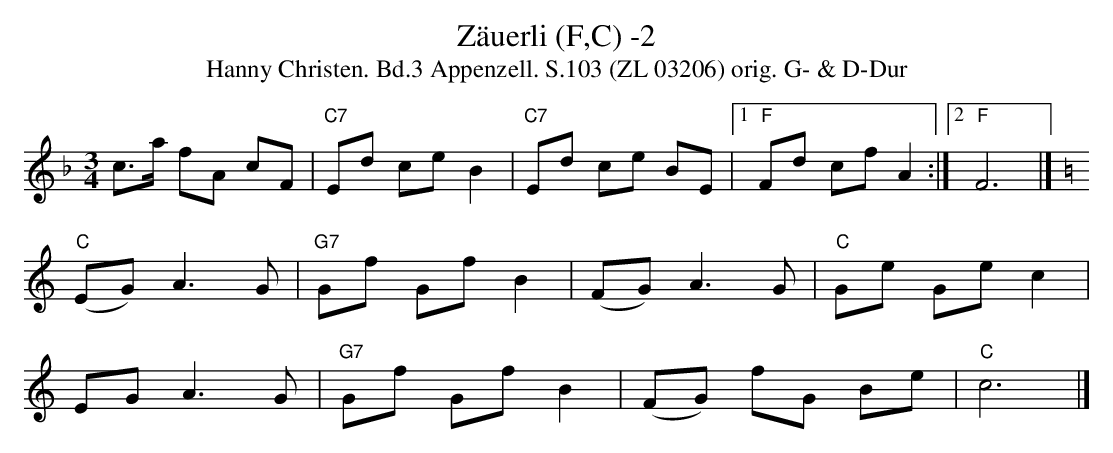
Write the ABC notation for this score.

X:1
T:Zäuerli (F,C) -2
T:Hanny Christen. Bd.3 Appenzell. S.103 (ZL 03206) orig. G- & D-Dur
M:3/4
L:1/8
K:Fmaj
c>a fA cF | "C7"Ed ce B2 | "C7"Ed ce BE |1 "F"Fd cf A2 :|2 "F"F6 |]
K:Cmaj
"C"(EG) A3 G | "G7"Gf Gf B2 | (FG) A3 G | "C"Ge Ge c2 |
EG A3 G | "G7"Gf Gf B2 | (FG) fG Be | "C"c6 |]
